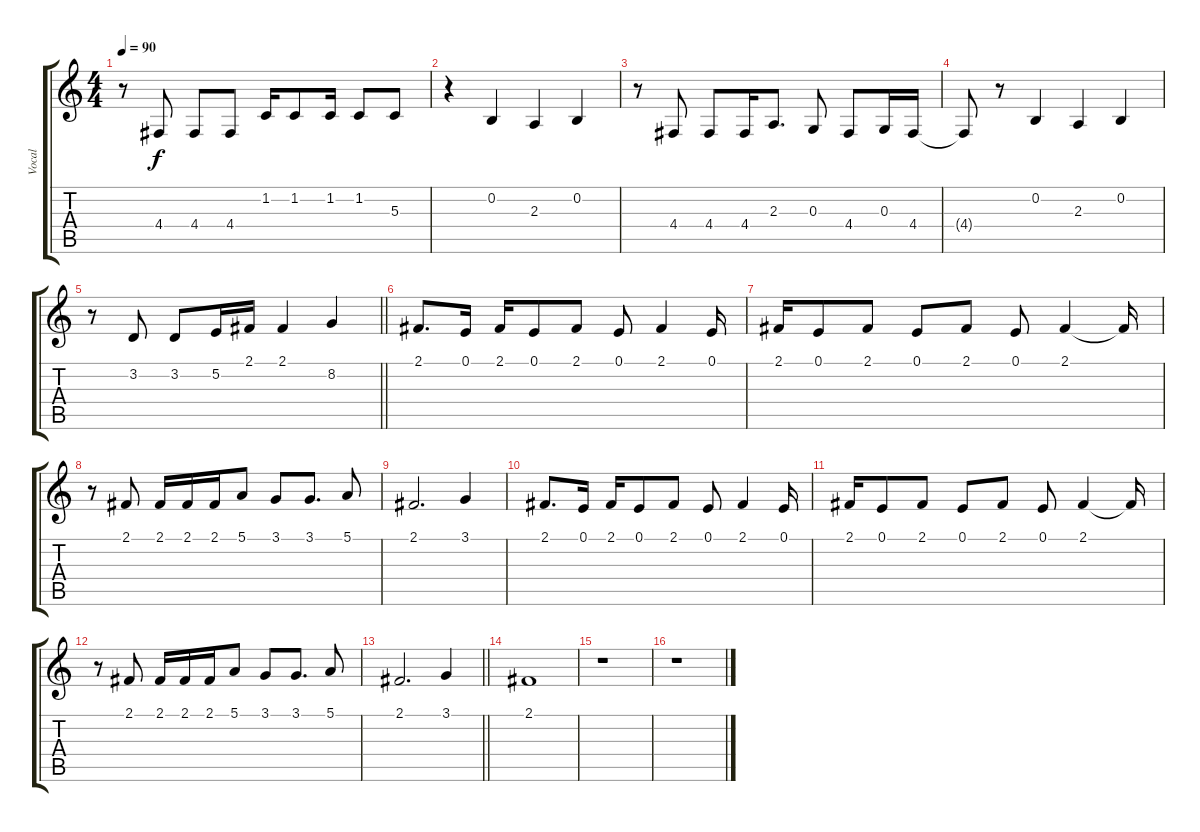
\track ("Vocal" "Vocal") {instrument oboe}
\staff {score tabs}
\tuning (E4 B3 G3 D3 A2 E2) {hide}
\ts (4 4)
\tempo 90
\clef g2
\ks c
r.8{dy f} 4.4.8 4.4.8 4.4.8 1.2.16 1.2.8 1.2.16 1.2.8 5.3.8 |
r.4 0.2.4 2.3.4 0.2.4 |
r.8 4.4.8 4.4.8 4.4.16 2.3.8{d} 0.3.8 4.4.8 0.3.16 4.4.16 |
4.4{t}.8 r.8 0.2.4 2.3.4 0.2.4 |
\barLineRight lightlight
r.8 3.2.8 3.2.8 5.2.16 2.1.16 2.1.4 8.2.4 |
2.1.8{d} 0.1.16 2.1.16 0.1.8 2.1.8 0.1.8 2.1.4 0.1.16 |
2.1.16 0.1.8 2.1.8 0.1.8 2.1.8 0.1.8 2.1.4 2.1{t}.16 |
r.8 2.1.8 2.1.16 2.1.16 2.1.16 5.1.8 3.1.8 3.1.8{d} 5.1.8 |
2.1.2{d} 3.1.4 |
2.1.8{d} 0.1.16 2.1.16 0.1.8 2.1.8 0.1.8 2.1.4 0.1.16 |
2.1.16 0.1.8 2.1.8 0.1.8 2.1.8 0.1.8 2.1.4 2.1{t}.16 |
r.8 2.1.8 2.1.16 2.1.16 2.1.16 5.1.8 3.1.8 3.1.8{d} 5.1.8 |
\barLineRight lightlight
2.1.2{d} 3.1.4 |
2.1.1 |
r.1 |
r.1
